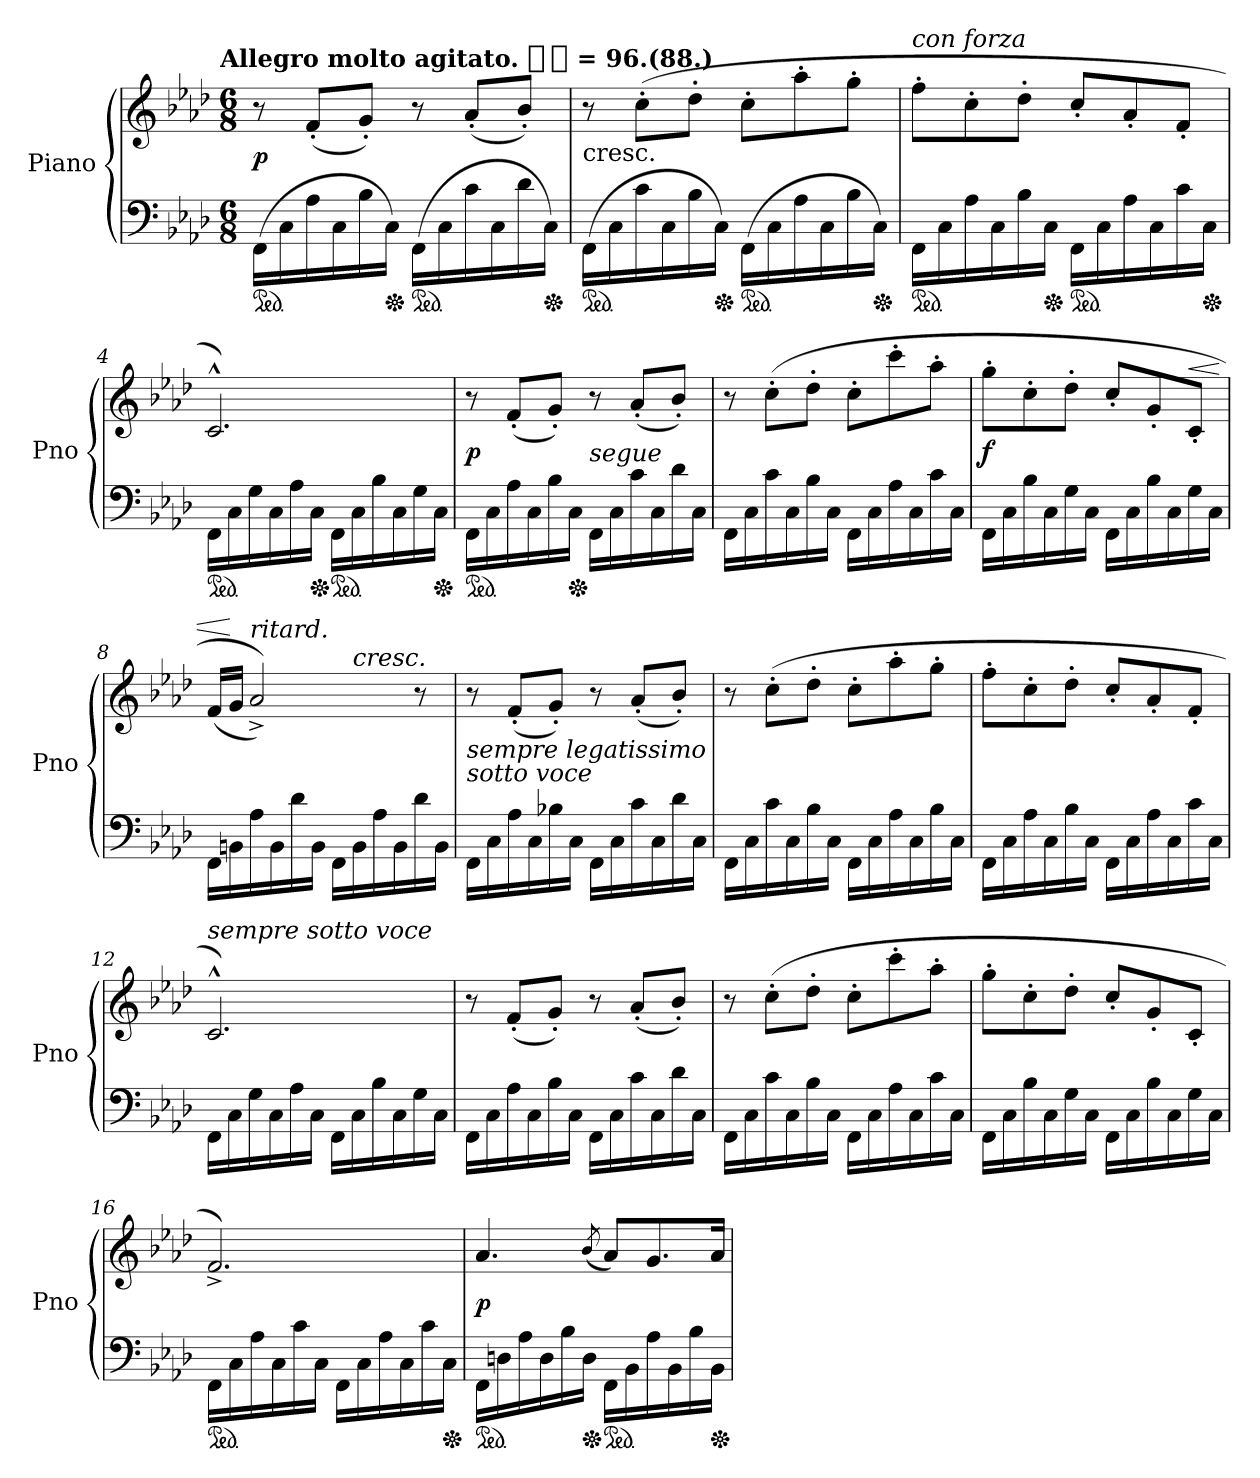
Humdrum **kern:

**kern	**kern	**dynam
*part1	*part1	*part1
*staff2	*staff1	*staff1/2
*I"Piano	*	*
*I'Pno	*	*
*clefF4	*clefG2	*
*k[b-e-a-d-]	*k[b-e-a-d-]	*
!!LO:TX:omd:t=Allegro molto agitato. [quarter-dot] = 96.(88.)
*M6/8	*M6/8	*
*MM144	*MM144	*
=1	=1	=1
!LO:TX:a:i:t=legatissimo	!	!
*ped	*	*
(16FFLL	8r	p
16C	.	.
16A-	(8f'L	.
16C	.	.
16B-	8g'J)	.
*Xped	*	*
16CJJ)	.	.
*ped	*	*
(16FFLL	8r	.
16C	.	.
16c	(8a-'L	.
16C	.	.
16d-	8b-'J)	.
*Xped	*	*
16CJJ)	.	.
=2	=2	=2
!	!LO:TX:c:t=cresc.	!
*ped	*	*
(16FFLL	8r	.
16C	.	.
16c	(8cc'L	.
16C	.	.
16B-	8dd-'J	.
*Xped	*	*
16CJJ)	.	.
*ped	*	*
(16FFLL	8cc'L	.
16C	.	.
16A-	8aa-'	.
16C	.	.
16B-	8gg'J	.
*Xped	*	*
16CJJ)	.	.
=3	=3	=3
!	!LO:TX:a:i:t=con forza	!
*ped	*	*
16FFLL	8ff'L	.
16C	.	.
16A-	8cc'	.
16C	.	.
16B-	8dd-'J	.
*Xped	*	*
16CJJ	.	.
*ped	*	*
16FFLL	8cc'L	.
16C	.	.
16A-	8a-'	.
16C	.	.
16c	8f'J	.
*Xped	*	*
16CJJ	.	.
=4	=4	=4
*ped	*	*
16FF\LL	2.c^^)	.
16C\	.	.
16G\	.	.
16C\	.	.
16A-\	.	.
*Xped	*	*
16C\JJ	.	.
*ped	*	*
16FFLL	.	.
16C	.	.
16B-	.	.
16C	.	.
16G	.	.
*Xped	*	*
16CJJ	.	.
=5	=5	=5
*ped	*	*
16FFLL	8r	p
16C	.	.
16A-	(8f'L	.
16C	.	.
16B-	8g'J)	.
*Xped	*	*
16CJJ	.	.
!LO:TX:a:i:t=segue	!	!
16FFLL	8r	.
16C	.	.
16c	(8a-'L	.
16C	.	.
16d-	8b-'J)	.
16CJJ	.	.
=6	=6	=6
16FFLL	8r	.
16C	.	.
16c	(8cc'L	.
16C	.	.
16B-	8dd-'J	.
16CJJ	.	.
16FFLL	8cc'L	.
16C	.	.
16A-	8ccc'	.
16C	.	.
16c	8aa-'J	.
16CJJ	.	.
=7	=7	=7
16FFLL	8gg'L	f
16C	.	.
16B-	8cc'	.
16C	.	.
16G	8dd-'J	.
16CJJ	.	.
16FFLL	8cc'L	.
16C	.	.
16B-	8g'	.
16C	.	.
!	!	!LO:HP:a
16G	8c'J	<
16CJJ	.	.
=8	=8	=8
*	*^	*
16FFLL	(16fLL	4..ryy	.
16BBn	16gJJ	.	[
!	!LO:TX:a:i:t=ritard.	!	!
16A-	2a-^>))	.	.
16BB	.	.	.
16d-	.	.	.
16BBJJ	.	.	.
16FFLL	.	.	.
!	!	!LO:TX:a:i:t=cresc.	!
16BB	.	4ryy	.
16A-	.	.	.
16BB	.	.	.
16d-	8r	.	.
16BBJJ	.	16ryy	.
=9	=9	=9	=9
!	!LO:TX:a:i:t=a tempo	!	!
!LO:TX:a:i:t=sotto voce	!	!	!
!LO:TX:a:i:t=sempre legatissimo	!	!	!
*	*v	*v	*
16FFLL	8r	.
16C	.	.
16A-	(8f'L	.
16C	.	.
16B-X	8g'J)	.
16CJJ	.	.
16FFLL	8r	.
16C	.	.
16c	(8a-'L	.
16C	.	.
16d-	8b-'J)	.
16CJJ	.	.
=10	=10	=10
16FFLL	8r	.
16C	.	.
16c	(8cc'L	.
16C	.	.
16B-	8dd-'J	.
16CJJ	.	.
16FFLL	8cc'L	.
16C	.	.
16A-	8aa-'	.
16C	.	.
16B-	8gg'J	.
16CJJ	.	.
=11	=11	=11
16FFLL	8ff'L	.
16C	.	.
16A-	8cc'	.
16C	.	.
16B-	8dd-'J	.
16CJJ	.	.
16FFLL	8cc'L	.
16C	.	.
16A-	8a-'	.
16C	.	.
16c	8f'J	.
16CJJ	.	.
=12	=12	=12
!	!LO:TX:a:i:t=sempre sotto voce	!
16FF\LL	2.c^^)	.
16C\	.	.
16G\	.	.
16C\	.	.
16A-\	.	.
16C\JJ	.	.
16FFLL	.	.
16C	.	.
16B-	.	.
16C	.	.
16G	.	.
16CJJ	.	.
=13	=13	=13
16FFLL	8r	.
16C	.	.
16A-	(8f'L	.
16C	.	.
16B-	8g'J)	.
16CJJ	.	.
16FFLL	8r	.
16C	.	.
16c	(8a-'L	.
16C	.	.
16d-	8b-'J)	.
16CJJ	.	.
=14	=14	=14
16FFLL	8r	.
16C	.	.
16c	(8cc'L	.
16C	.	.
16B-	8dd-'J	.
16CJJ	.	.
16FFLL	8cc'L	.
16C	.	.
16A-	8ccc'	.
16C	.	.
16c	8aa-'J	.
16CJJ	.	.
=15	=15	=15
16FFLL	8gg'L	.
16C	.	.
16B-	8cc'	.
16C	.	.
16G	8dd-'J	.
16CJJ	.	.
16FFLL	8cc'L	.
16C	.	.
16B-	8g'	.
16C	.	.
16G	8c'J	.
16CJJ	.	.
=16	=16	=16
*ped	*	*
16FFLL	2.f^>)	.
16C	.	.
16A-	.	.
16C	.	.
16c	.	.
16CJJ	.	.
16FFLL	.	.
16C	.	.
16A-	.	.
16C	.	.
16c	.	.
*Xped	*	*
16CJJ	.	.
=17	=17	=17
*ped	*	*
16FFLL	4.a-	p
16Dn	.	.
16A-	.	.
16D	.	.
16B-	.	.
*Xped	*	*
16DJJ	.	.
.	(8qb-	.
*ped	*	*
16FF\LL	8a-L)	.
16BB-\	.	.
16A-\	8.g	.
16BB-\	.	.
16B-\	.	.
*Xped	*	*
16BB-\JJ	16a-Jk	.
=	=	=
*-	*-	*-
